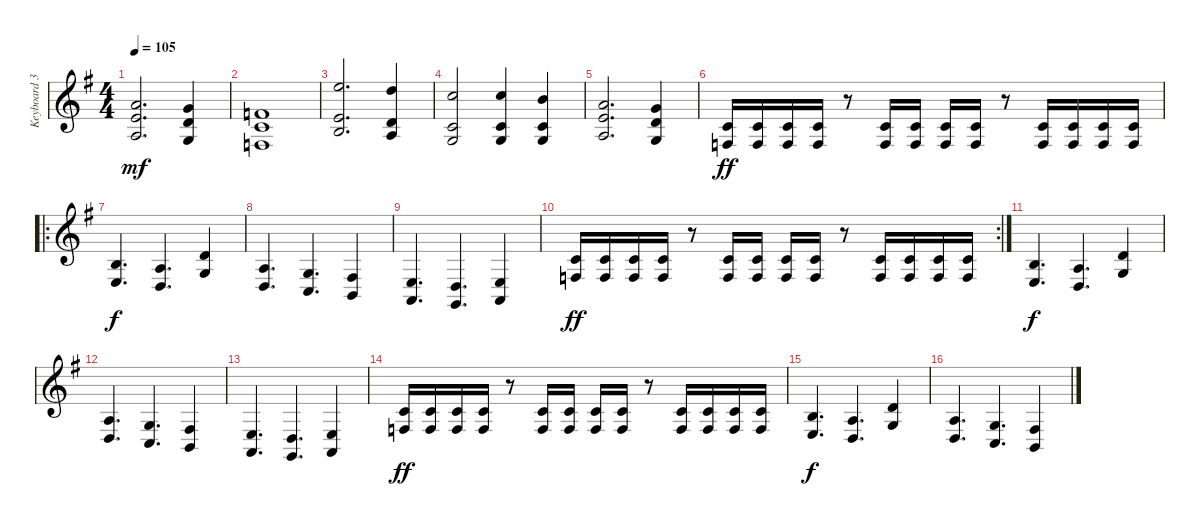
\track ("Keyboard 3" "Keyboard 3") {instrument tremolostrings}
\staff {score}
\tuning (E4 B3 G3 D3 A2 E2) {hide}
\ts (4 4)
\tempo 105
\clef g2
\ks eminor
(0.1 10.2 2.3).2{d dy mf} (3.1 3.2 0.3).4 |
(1.1 1.2 3.4).1 |
(0.1 17.2 9.4).2{d} (10.1 3.2 2.3).4 |
(8.1 1.2 0.3).2 (8.1 1.2 0.3).4 (7.1 1.2 0.3).4 |
(0.1 10.2 2.3).2{d} (3.1 3.2 0.3).4 |
(10.4 8.5).16{dy ff} (10.4 8.5).16 (10.4 8.5).16 (10.4 8.5).16 r.8 (10.4 8.5).16 (10.4 8.5).16 (10.4 8.5).16 (10.4 8.5).16 r.8 (10.4 8.5).16 (10.4 8.5).16 (10.4 8.5).16 (10.4 8.5).16 |
\ro
(0.2 2.4).4{d dy f} (2.3 0.4).4{d} (3.2 0.3).4{beam Up} |
(7.4 5.5).4{d} (5.4 3.5).4{d} (4.4 2.5).4 |
(7.5 5.6).4{d} (5.5 3.6).4{d} (7.5 5.6).4 |
\rc 2
(10.4 8.5).16{dy ff} (10.4 8.5).16 (10.4 8.5).16 (10.4 8.5).16 r.8 (10.4 8.5).16 (10.4 8.5).16 (10.4 8.5).16 (10.4 8.5).16 r.8 (10.4 8.5).16 (10.4 8.5).16 (10.4 8.5).16 (10.4 8.5).16 |
(0.2 2.4).4{d dy f} (2.3 0.4).4{d} (3.2 0.3).4{beam Up} |
(7.4 5.5).4{d} (5.4 3.5).4{d} (4.4 2.5).4 |
(7.5 5.6).4{d} (5.5 3.6).4{d} (7.5 5.6).4 |
(10.4 8.5).16{dy ff} (10.4 8.5).16 (10.4 8.5).16 (10.4 8.5).16 r.8 (10.4 8.5).16 (10.4 8.5).16 (10.4 8.5).16 (10.4 8.5).16 r.8 (10.4 8.5).16 (10.4 8.5).16 (10.4 8.5).16 (10.4 8.5).16 |
(0.2 2.4).4{d dy f} (2.3 0.4).4{d} (3.2 0.3).4{beam Up} |
(7.4 5.5).4{d} (5.4 3.5).4{d} (4.4 2.5).4
